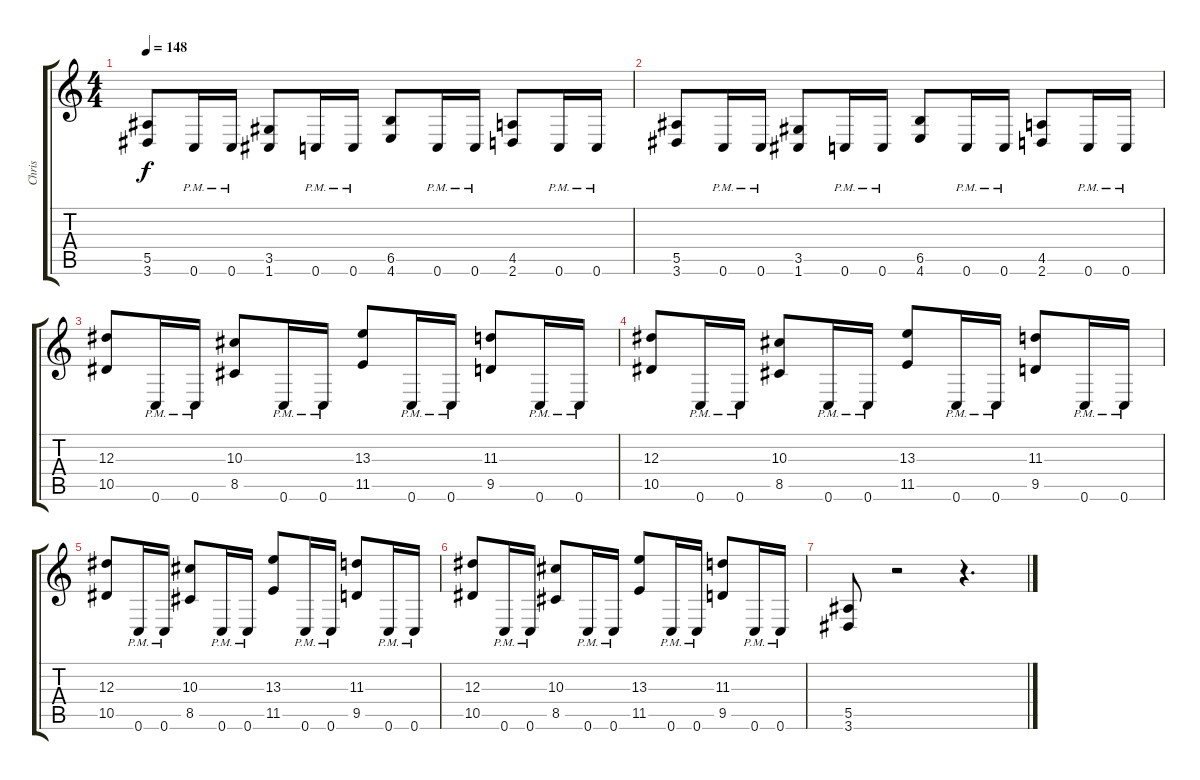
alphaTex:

\track ("Chris" "Chris") {instrument distortionguitar}
\staff {score tabs}
\tuning (C4 G3 Eb3 Bb2 F2 C2) {hide}
\ts (4 4)
\tempo 148
\clef g2
\ks c
(5.5 3.6).8{dy f} 0.6{pm}.16 0.6{pm}.16 (3.5 1.6).8 0.6{pm}.16 0.6{pm}.16 (6.5 4.6).8 0.6{pm}.16 0.6{pm}.16 (4.5 2.6).8 0.6{pm}.16 0.6{pm}.16 |
(5.5 3.6).8 0.6{pm}.16 0.6{pm}.16 (3.5 1.6).8 0.6{pm}.16 0.6{pm}.16 (6.5 4.6).8 0.6{pm}.16 0.6{pm}.16 (4.5 2.6).8 0.6{pm}.16 0.6{pm}.16 |
(12.3 10.5).8 0.6{pm}.16 0.6{pm}.16 (10.3 8.5).8 0.6{pm}.16 0.6{pm}.16 (13.3 11.5).8 0.6{pm}.16 0.6{pm}.16 (11.3 9.5).8 0.6{pm}.16 0.6{pm}.16 |
(12.3 10.5).8 0.6{pm}.16 0.6{pm}.16 (10.3 8.5).8 0.6{pm}.16 0.6{pm}.16 (13.3 11.5).8 0.6{pm}.16 0.6{pm}.16 (11.3 9.5).8 0.6{pm}.16 0.6{pm}.16 |
(12.3 10.5).8 0.6{pm}.16 0.6{pm}.16 (10.3 8.5).8 0.6{pm}.16 0.6{pm}.16 (13.3 11.5).8 0.6{pm}.16 0.6{pm}.16 (11.3 9.5).8 0.6{pm}.16 0.6{pm}.16 |
(12.3 10.5).8 0.6{pm}.16 0.6{pm}.16 (10.3 8.5).8 0.6{pm}.16 0.6{pm}.16 (13.3 11.5).8 0.6{pm}.16 0.6{pm}.16 (11.3 9.5).8 0.6{pm}.16 0.6{pm}.16 |
(5.5 3.6).8 r.2 r.4{d}
